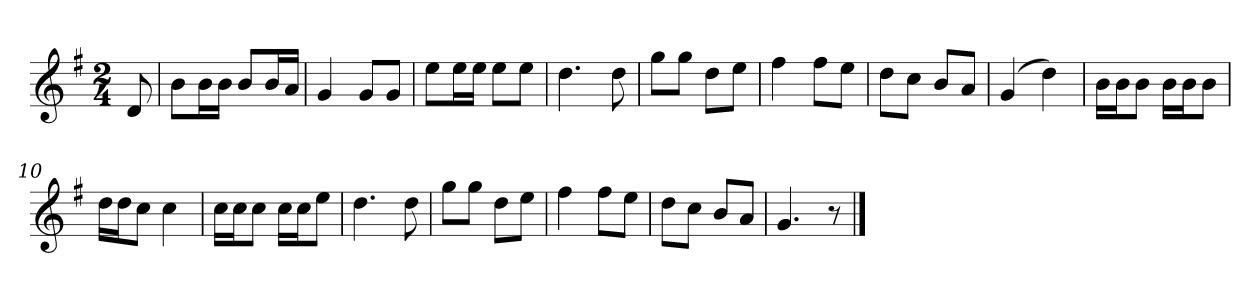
**kern
*part1
*staff1
*k[f#]
*M2/4
*MM120
=
8d
=1
8bL
16bL
16bJJ
8bL
16bL
16aJJ
=2
4g
8gL
8gJ
=3
8eeL
16eeL
16eeJJ
8eeL
8eeJ
=4
4.dd
8dd
=5
8ggL
8ggJ
8ddL
8eeJ
=6
4ff#
8ff#L
8eeJ
=7
8ddL
8ccJ
8bL
8aJ
=8
(4g
4dd)
=9
16bLL
16bJ
8bJ
16bLL
16bJ
8bJ
=10
16ddLL
16ddJ
8ccJ
4cc
=11
16ccLL
16ccJ
8ccJ
16ccLL
16ccJ
8eeJ
=12
4.dd
8dd
=13
8ggL
8ggJ
8ddL
8eeJ
=14
4ff#
8ff#L
8eeJ
=15
8ddL
8ccJ
8bL
8aJ
=16
4.g
8r
==
*-
